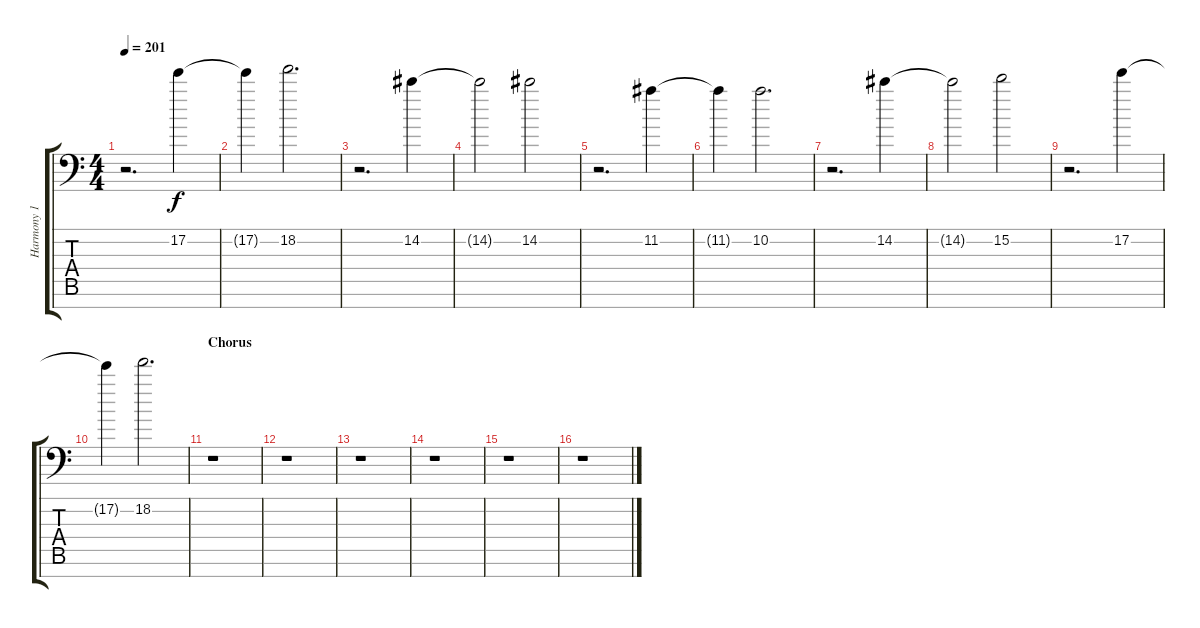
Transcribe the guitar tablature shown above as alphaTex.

\track ("Harmony 1" "Harmony 1") {instrument overdrivenguitar}
\staff {score tabs}
\tuning (E4 B3 G3 D3 A2 E2 A1) {hide}
\ts (4 4)
\tempo 201
\clef f4
\ks aminor
r.2{d dy f} 17.2.4 |
17.2{t}.4 18.2.2{d} |
r.2{d} 14.2.4 |
14.2{t}.2 14.2.2 |
r.2{d} 11.2.4 |
11.2{t}.4 10.2.2{d} |
r.2{d} 14.2.4 |
14.2{t}.2 15.2.2 |
r.2{d} 17.2.4 |
17.2{t}.4 18.2.2{d} |
\section ("" "Chorus")
r.1 |
r.1 |
r.1 |
r.1 |
r.1 |
r.1
